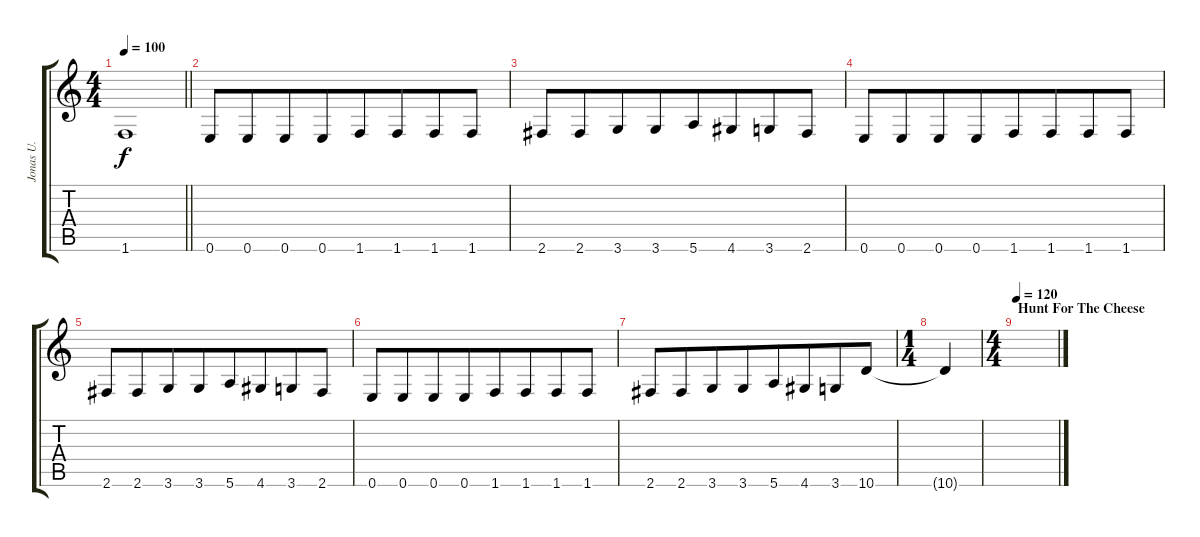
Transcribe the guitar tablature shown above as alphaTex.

\track ("Jonas U." "Jonas U.") {instrument distortionguitar}
\staff {score tabs}
\tuning (E4 B3 G3 D3 A2 E2) {hide}
\ts (4 4)
\tempo 100
\clef g2
\barLineRight lightlight
\ks c
1.6{t}.1{dy f} |
0.6.8 0.6.8{beam merge} 0.6.8 0.6.8{beam merge} 1.6.8 1.6.8{beam merge} 1.6.8 1.6.8 |
2.6.8 2.6.8{beam merge} 3.6.8 3.6.8{beam merge} 5.6.8 4.6.8{beam merge} 3.6.8 2.6.8 |
0.6.8 0.6.8{beam merge} 0.6.8 0.6.8{beam merge} 1.6.8 1.6.8{beam merge} 1.6.8 1.6.8 |
2.6.8 2.6.8{beam merge} 3.6.8 3.6.8{beam merge} 5.6.8 4.6.8{beam merge} 3.6.8 2.6.8 |
0.6.8 0.6.8{beam merge} 0.6.8 0.6.8{beam merge} 1.6.8 1.6.8{beam merge} 1.6.8 1.6.8 |
2.6.8 2.6.8{beam merge} 3.6.8 3.6.8{beam merge} 5.6.8 4.6.8{beam merge} 3.6.8 10.6.8 |
\ts (1 4)
10.6{t}.4 |
\ts (4 4)
\section ("" "Hunt For The Cheese")
\tempo 120
